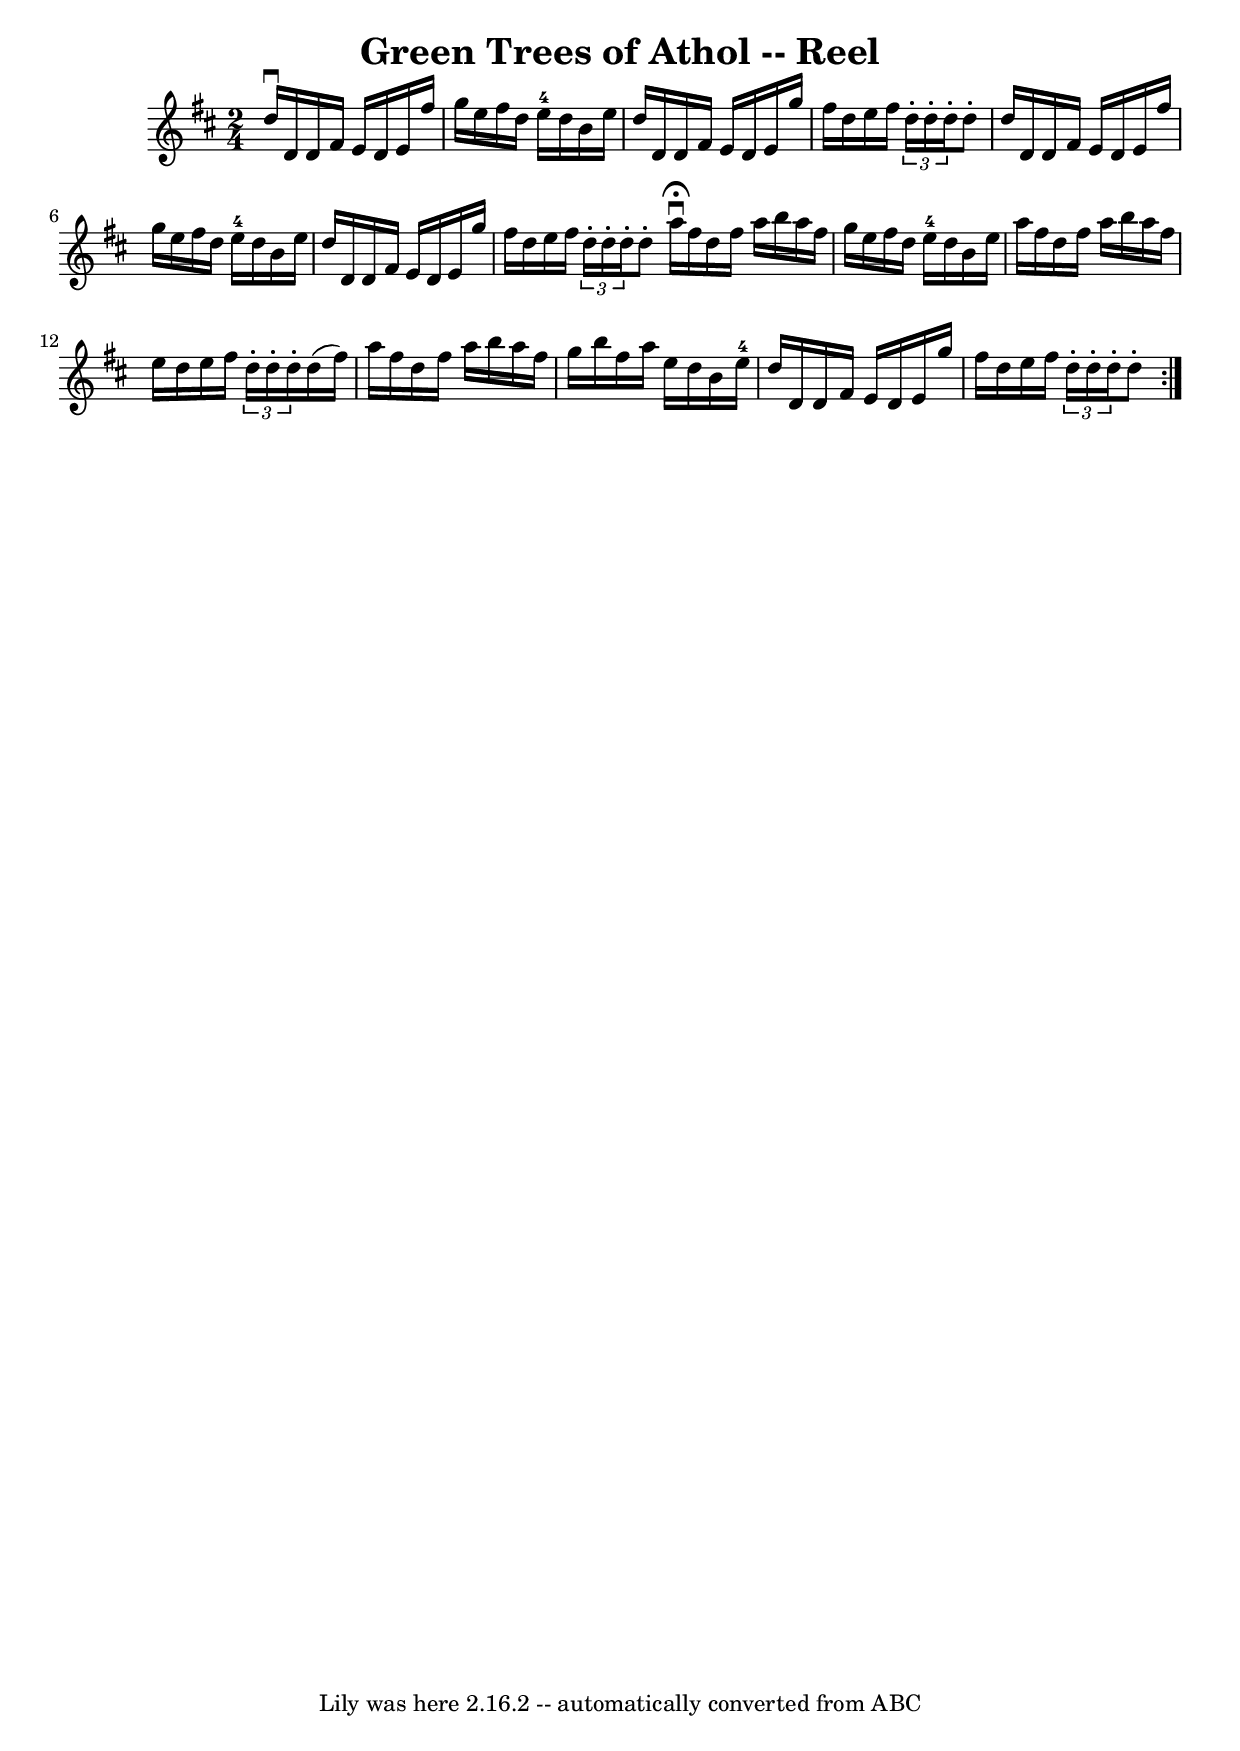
\version "2.16.2"
\include "Mammoth.ily"
\header {
  %% book = "Ryan's Mammoth Collection"
 crossRefNumber = "1"
 footnotes = "\\\\245"
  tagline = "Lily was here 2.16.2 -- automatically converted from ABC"
  title = "Green Trees of Athol -- Reel"

}
voicedefault =  {


  \time 2/4 
  \key d \major
 d''16^\downbow d'16 d'16 fis'16 e'16 d'16 e'16 fis''16     |
 g''16 e''16 fis''16 d''16 e''16-4 d''16 b'16 e''16     |
 d''16 d'16 d'16 fis'16 e'16 d'16 e'16 g''16     |
 fis''16 d''16 e''16 
 fis''16    \times 2/3 { d''16-. d''16-. d''16-.  			} d''8-.     |
 d''16 d'16 d'16 fis'16 e'16 d'16 e'16 fis''16  |
 g''16 e''16 fis''16 d''16 e''16-4 d''16 b'16 e''16     |
 d''16 d'16 d'16 fis'16 e'16 d'16 e'16 g''16     |
 fis''16 d''16 e''16 fis''16    
  \times 2/3 { d''16-. d''16-. d''16-.  	     } d''8-.     \bar " |."     

  \repeat volta 2 {
 a''16^\fermata^\downbow fis''16 d''16 fis''16 a''16 b''16 a''16 fis''16     |
 g''16 e''16 fis''16 d''16 e''16-4 d''16 b'16 e''16     |
 a''16 fis''16 d''16 fis''16 a''16 b''16 a''16 fis''16     |
 e''16    
 d''16 e''16 fis''16    \times 2/3 { d''16-. d''16-. d''16-. 
				      } d''16 (fis''16)    |
 a''16 fis''16 d''16 fis''16 a''16 b''16 a''16 fis''16     |
 g''16 b''16 fis''16 a''16 e''16 d''16 b'16 e''16-4    |
 d''16 d'16 d'16 fis'16 e'16 d'16 e'16 g''16     |
 fis''16 d''16  
 e''16 fis''16    \times 2/3 { d''16-. d''16-. d''16-. 
				} d''8-. 
    
  }   

}

\score{
  <<

    \context Staff="default"
    {
      \voicedefault 
      
    }

  >>
  \layout {
    
  }
  \midi {
  }

}
